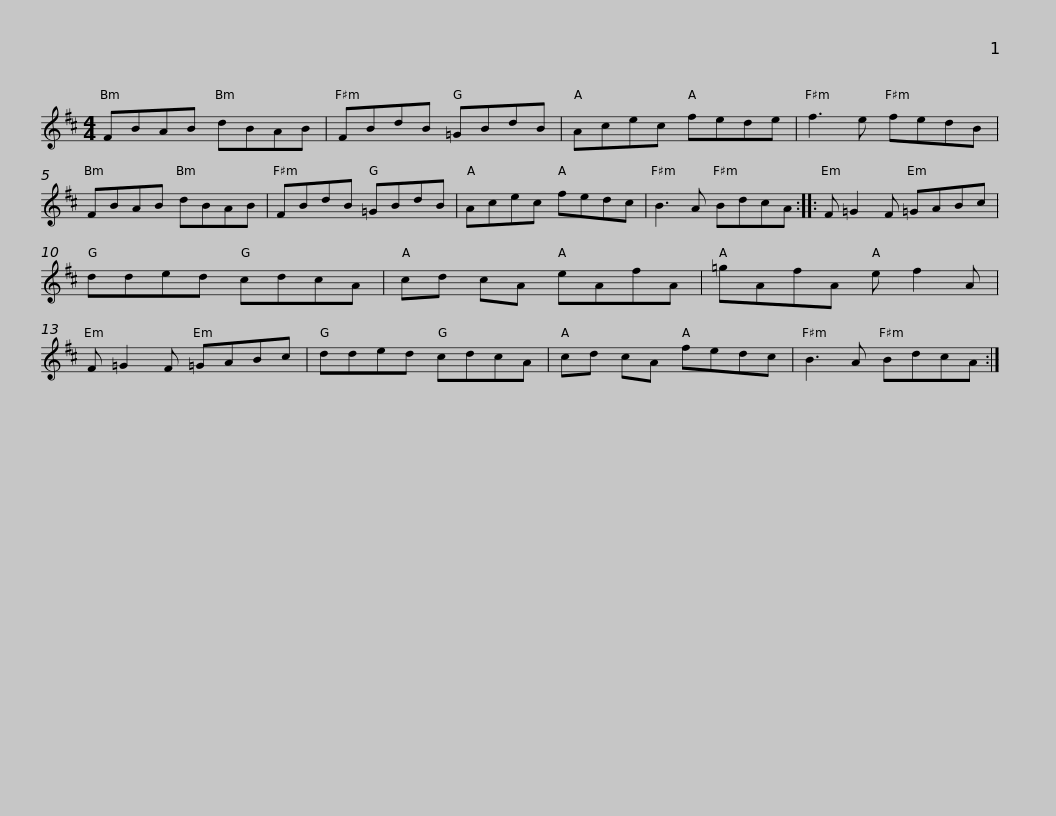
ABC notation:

X:1
L:1/8
M:4/4
I:linebreak $
K:Bmin
V:1 treble
V:1
 FBAB dBAB | FBdB =GBdB | Acec fede | f3 e fedB | FBAB dBAB |$ %5
 FBdB =GBdB | Acec fedc | B3 A BdcA :: F =G2 F =GABc | dded cdcA |$ %10
 cd cA eAfA | =gAfA e f2 A | F =G2 F =GABc | dded cdcA | cd cA fedc |$ %15
 B3 A BdcA :| %16
